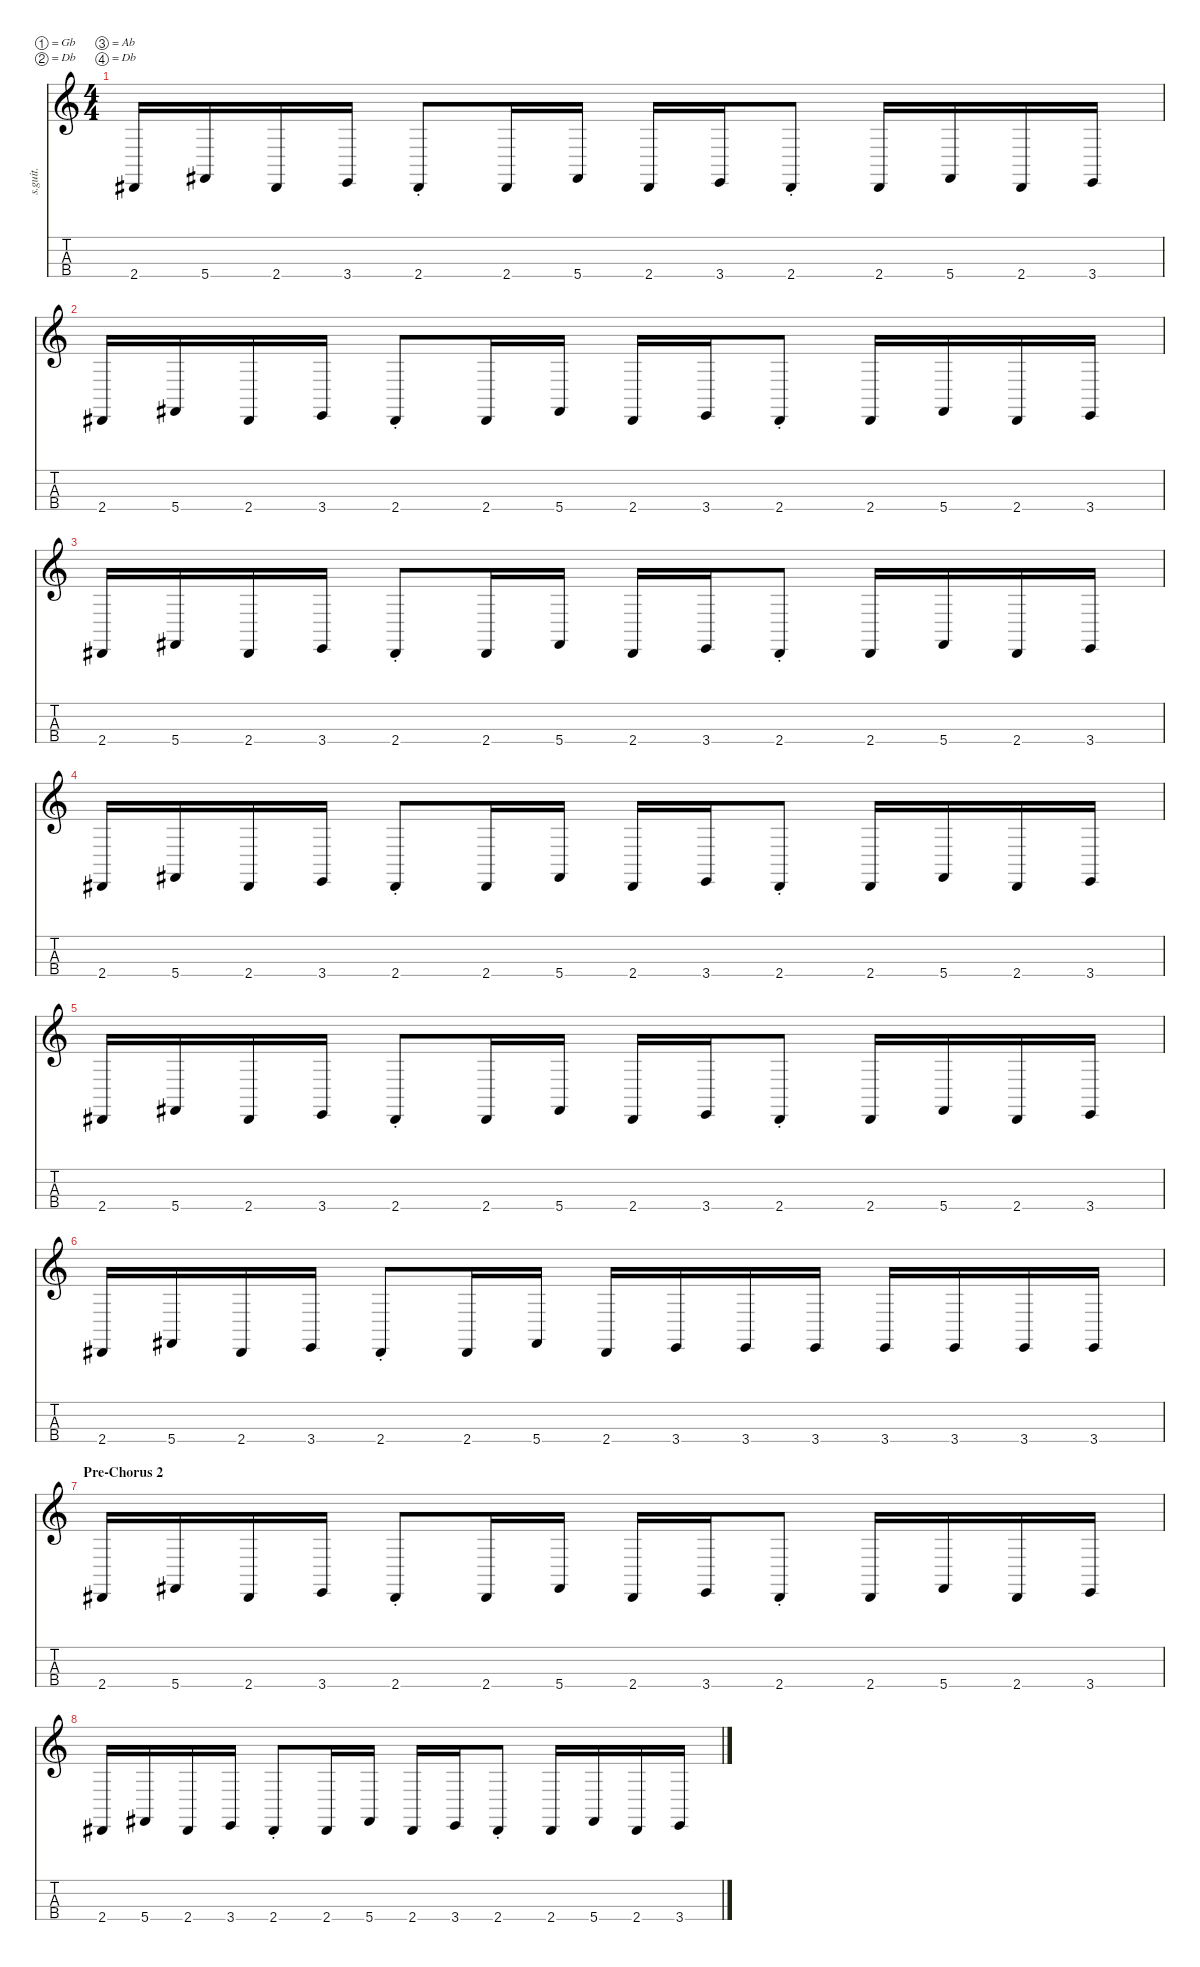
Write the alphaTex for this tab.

\defaultSystemsLayout 4
\hideDynamics
\bracketExtendMode nobrackets
\track ("Fuzz" "s.guit.") {instrument electricbassfinger}
\staff {score tabs}
\tuning (Gb2 Db2 Ab1 Db1)
\ts (4 4)
\tempo (90 hide)
\clef g2
\ks c
2.4{acc #}.16{lyrics (0 "") lyrics (1 "") lyrics (2 "") lyrics (3 "") lyrics (4 "") dy ff} 5.4{acc #}.16{lyrics (0 "") lyrics (1 "") lyrics (2 "") lyrics (3 "") lyrics (4 "")} 2.4{acc #}.16{lyrics (0 "") lyrics (1 "") lyrics (2 "") lyrics (3 "") lyrics (4 "")} 3.4.16{lyrics (0 "") lyrics (1 "") lyrics (2 "") lyrics (3 "") lyrics (4 "")} 2.4{st acc #}.8{lyrics (0 "") lyrics (1 "") lyrics (2 "") lyrics (3 "") lyrics (4 "")} 2.4{acc #}.16{lyrics (0 "") lyrics (1 "") lyrics (2 "") lyrics (3 "") lyrics (4 "")} 5.4{acc #}.16{lyrics (0 "") lyrics (1 "") lyrics (2 "") lyrics (3 "") lyrics (4 "")} 2.4{acc #}.16{lyrics (0 "") lyrics (1 "") lyrics (2 "") lyrics (3 "") lyrics (4 "")} 3.4.16{lyrics (0 "") lyrics (1 "") lyrics (2 "") lyrics (3 "") lyrics (4 "")} 2.4{st acc #}.8{lyrics (0 "") lyrics (1 "") lyrics (2 "") lyrics (3 "") lyrics (4 "")} 2.4{acc #}.16{lyrics (0 "") lyrics (1 "") lyrics (2 "") lyrics (3 "") lyrics (4 "")} 5.4{acc #}.16{lyrics (0 "") lyrics (1 "") lyrics (2 "") lyrics (3 "") lyrics (4 "")} 2.4{acc #}.16{lyrics (0 "") lyrics (1 "") lyrics (2 "") lyrics (3 "") lyrics (4 "")} 3.4.16{lyrics (0 "") lyrics (1 "") lyrics (2 "") lyrics (3 "") lyrics (4 "")} |
2.4{acc #}.16{lyrics (0 "") lyrics (1 "") lyrics (2 "") lyrics (3 "") lyrics (4 "")} 5.4{acc #}.16{lyrics (0 "") lyrics (1 "") lyrics (2 "") lyrics (3 "") lyrics (4 "")} 2.4{acc #}.16{lyrics (0 "") lyrics (1 "") lyrics (2 "") lyrics (3 "") lyrics (4 "")} 3.4.16{lyrics (0 "") lyrics (1 "") lyrics (2 "") lyrics (3 "") lyrics (4 "")} 2.4{st acc #}.8{lyrics (0 "") lyrics (1 "") lyrics (2 "") lyrics (3 "") lyrics (4 "")} 2.4{acc #}.16{lyrics (0 "") lyrics (1 "") lyrics (2 "") lyrics (3 "") lyrics (4 "")} 5.4{acc #}.16{lyrics (0 "") lyrics (1 "") lyrics (2 "") lyrics (3 "") lyrics (4 "")} 2.4{acc #}.16{lyrics (0 "") lyrics (1 "") lyrics (2 "") lyrics (3 "") lyrics (4 "")} 3.4.16{lyrics (0 "") lyrics (1 "") lyrics (2 "") lyrics (3 "") lyrics (4 "")} 2.4{st acc #}.8{lyrics (0 "") lyrics (1 "") lyrics (2 "") lyrics (3 "") lyrics (4 "")} 2.4{acc #}.16{lyrics (0 "") lyrics (1 "") lyrics (2 "") lyrics (3 "") lyrics (4 "")} 5.4{acc #}.16{lyrics (0 "") lyrics (1 "") lyrics (2 "") lyrics (3 "") lyrics (4 "")} 2.4{acc #}.16{lyrics (0 "") lyrics (1 "") lyrics (2 "") lyrics (3 "") lyrics (4 "")} 3.4.16{lyrics (0 "") lyrics (1 "") lyrics (2 "") lyrics (3 "") lyrics (4 "")} |
2.4{acc #}.16{lyrics (0 "") lyrics (1 "") lyrics (2 "") lyrics (3 "") lyrics (4 "")} 5.4{acc #}.16{lyrics (0 "") lyrics (1 "") lyrics (2 "") lyrics (3 "") lyrics (4 "")} 2.4{acc #}.16{lyrics (0 "") lyrics (1 "") lyrics (2 "") lyrics (3 "") lyrics (4 "")} 3.4.16{lyrics (0 "") lyrics (1 "") lyrics (2 "") lyrics (3 "") lyrics (4 "")} 2.4{st acc #}.8{lyrics (0 "") lyrics (1 "") lyrics (2 "") lyrics (3 "") lyrics (4 "")} 2.4{acc #}.16{lyrics (0 "") lyrics (1 "") lyrics (2 "") lyrics (3 "") lyrics (4 "")} 5.4{acc #}.16{lyrics (0 "") lyrics (1 "") lyrics (2 "") lyrics (3 "") lyrics (4 "")} 2.4{acc #}.16{lyrics (0 "") lyrics (1 "") lyrics (2 "") lyrics (3 "") lyrics (4 "")} 3.4.16{lyrics (0 "") lyrics (1 "") lyrics (2 "") lyrics (3 "") lyrics (4 "")} 2.4{st acc #}.8{lyrics (0 "") lyrics (1 "") lyrics (2 "") lyrics (3 "") lyrics (4 "")} 2.4{acc #}.16{lyrics (0 "") lyrics (1 "") lyrics (2 "") lyrics (3 "") lyrics (4 "")} 5.4{acc #}.16{lyrics (0 "") lyrics (1 "") lyrics (2 "") lyrics (3 "") lyrics (4 "")} 2.4{acc #}.16{lyrics (0 "") lyrics (1 "") lyrics (2 "") lyrics (3 "") lyrics (4 "")} 3.4.16{lyrics (0 "") lyrics (1 "") lyrics (2 "") lyrics (3 "") lyrics (4 "")} |
2.4{acc #}.16{lyrics (0 "") lyrics (1 "") lyrics (2 "") lyrics (3 "") lyrics (4 "")} 5.4{acc #}.16{lyrics (0 "") lyrics (1 "") lyrics (2 "") lyrics (3 "") lyrics (4 "")} 2.4{acc #}.16{lyrics (0 "") lyrics (1 "") lyrics (2 "") lyrics (3 "") lyrics (4 "")} 3.4.16{lyrics (0 "") lyrics (1 "") lyrics (2 "") lyrics (3 "") lyrics (4 "")} 2.4{st acc #}.8{lyrics (0 "") lyrics (1 "") lyrics (2 "") lyrics (3 "") lyrics (4 "")} 2.4{acc #}.16{lyrics (0 "") lyrics (1 "") lyrics (2 "") lyrics (3 "") lyrics (4 "")} 5.4{acc #}.16{lyrics (0 "") lyrics (1 "") lyrics (2 "") lyrics (3 "") lyrics (4 "")} 2.4{acc #}.16{lyrics (0 "") lyrics (1 "") lyrics (2 "") lyrics (3 "") lyrics (4 "")} 3.4.16{lyrics (0 "") lyrics (1 "") lyrics (2 "") lyrics (3 "") lyrics (4 "")} 2.4{st acc #}.8{lyrics (0 "") lyrics (1 "") lyrics (2 "") lyrics (3 "") lyrics (4 "")} 2.4{acc #}.16{lyrics (0 "") lyrics (1 "") lyrics (2 "") lyrics (3 "") lyrics (4 "")} 5.4{acc #}.16{lyrics (0 "") lyrics (1 "") lyrics (2 "") lyrics (3 "") lyrics (4 "")} 2.4{acc #}.16{lyrics (0 "") lyrics (1 "") lyrics (2 "") lyrics (3 "") lyrics (4 "")} 3.4.16{lyrics (0 "") lyrics (1 "") lyrics (2 "") lyrics (3 "") lyrics (4 "")} |
2.4{acc #}.16{lyrics (0 "") lyrics (1 "") lyrics (2 "") lyrics (3 "") lyrics (4 "")} 5.4{acc #}.16{lyrics (0 "") lyrics (1 "") lyrics (2 "") lyrics (3 "") lyrics (4 "")} 2.4{acc #}.16{lyrics (0 "") lyrics (1 "") lyrics (2 "") lyrics (3 "") lyrics (4 "")} 3.4.16{lyrics (0 "") lyrics (1 "") lyrics (2 "") lyrics (3 "") lyrics (4 "")} 2.4{st acc #}.8{lyrics (0 "") lyrics (1 "") lyrics (2 "") lyrics (3 "") lyrics (4 "")} 2.4{acc #}.16{lyrics (0 "") lyrics (1 "") lyrics (2 "") lyrics (3 "") lyrics (4 "")} 5.4{acc #}.16{lyrics (0 "") lyrics (1 "") lyrics (2 "") lyrics (3 "") lyrics (4 "")} 2.4{acc #}.16{lyrics (0 "") lyrics (1 "") lyrics (2 "") lyrics (3 "") lyrics (4 "")} 3.4.16{lyrics (0 "") lyrics (1 "") lyrics (2 "") lyrics (3 "") lyrics (4 "")} 2.4{st acc #}.8{lyrics (0 "") lyrics (1 "") lyrics (2 "") lyrics (3 "") lyrics (4 "")} 2.4{acc #}.16{lyrics (0 "") lyrics (1 "") lyrics (2 "") lyrics (3 "") lyrics (4 "")} 5.4{acc #}.16{lyrics (0 "") lyrics (1 "") lyrics (2 "") lyrics (3 "") lyrics (4 "")} 2.4{acc #}.16{lyrics (0 "") lyrics (1 "") lyrics (2 "") lyrics (3 "") lyrics (4 "")} 3.4.16{lyrics (0 "") lyrics (1 "") lyrics (2 "") lyrics (3 "") lyrics (4 "")} |
2.4{acc #}.16{lyrics (0 "") lyrics (1 "") lyrics (2 "") lyrics (3 "") lyrics (4 "")} 5.4{acc #}.16{lyrics (0 "") lyrics (1 "") lyrics (2 "") lyrics (3 "") lyrics (4 "")} 2.4{acc #}.16{lyrics (0 "") lyrics (1 "") lyrics (2 "") lyrics (3 "") lyrics (4 "")} 3.4.16{lyrics (0 "") lyrics (1 "") lyrics (2 "") lyrics (3 "") lyrics (4 "")} 2.4{st acc #}.8{lyrics (0 "") lyrics (1 "") lyrics (2 "") lyrics (3 "") lyrics (4 "")} 2.4{acc #}.16{lyrics (0 "") lyrics (1 "") lyrics (2 "") lyrics (3 "") lyrics (4 "")} 5.4{acc #}.16{lyrics (0 "") lyrics (1 "") lyrics (2 "") lyrics (3 "") lyrics (4 "")} 2.4{acc #}.16{lyrics (0 "") lyrics (1 "") lyrics (2 "") lyrics (3 "") lyrics (4 "")} 3.4.16{lyrics (0 "") lyrics (1 "") lyrics (2 "") lyrics (3 "") lyrics (4 "")} 3.4.16{lyrics (0 "") lyrics (1 "") lyrics (2 "") lyrics (3 "") lyrics (4 "")} 3.4.16{lyrics (0 "") lyrics (1 "") lyrics (2 "") lyrics (3 "") lyrics (4 "")} 3.4.16{lyrics (0 "") lyrics (1 "") lyrics (2 "") lyrics (3 "") lyrics (4 "")} 3.4.16{lyrics (0 "") lyrics (1 "") lyrics (2 "") lyrics (3 "") lyrics (4 "")} 3.4.16{lyrics (0 "") lyrics (1 "") lyrics (2 "") lyrics (3 "") lyrics (4 "")} 3.4.16{lyrics (0 "") lyrics (1 "") lyrics (2 "") lyrics (3 "") lyrics (4 "")} |
\section ("" "Pre-Chorus 2")
2.4{acc #}.16{lyrics (0 "") lyrics (1 "") lyrics (2 "") lyrics (3 "") lyrics (4 "")} 5.4{acc #}.16{lyrics (0 "") lyrics (1 "") lyrics (2 "") lyrics (3 "") lyrics (4 "")} 2.4{acc #}.16{lyrics (0 "") lyrics (1 "") lyrics (2 "") lyrics (3 "") lyrics (4 "")} 3.4.16{lyrics (0 "") lyrics (1 "") lyrics (2 "") lyrics (3 "") lyrics (4 "")} 2.4{st acc #}.8{lyrics (0 "") lyrics (1 "") lyrics (2 "") lyrics (3 "") lyrics (4 "")} 2.4{acc #}.16{lyrics (0 "") lyrics (1 "") lyrics (2 "") lyrics (3 "") lyrics (4 "")} 5.4{acc #}.16{lyrics (0 "") lyrics (1 "") lyrics (2 "") lyrics (3 "") lyrics (4 "")} 2.4{acc #}.16{lyrics (0 "") lyrics (1 "") lyrics (2 "") lyrics (3 "") lyrics (4 "")} 3.4.16{lyrics (0 "") lyrics (1 "") lyrics (2 "") lyrics (3 "") lyrics (4 "")} 2.4{st acc #}.8{lyrics (0 "") lyrics (1 "") lyrics (2 "") lyrics (3 "") lyrics (4 "")} 2.4{acc #}.16{lyrics (0 "") lyrics (1 "") lyrics (2 "") lyrics (3 "") lyrics (4 "")} 5.4{acc #}.16{lyrics (0 "") lyrics (1 "") lyrics (2 "") lyrics (3 "") lyrics (4 "")} 2.4{acc #}.16{lyrics (0 "") lyrics (1 "") lyrics (2 "") lyrics (3 "") lyrics (4 "")} 3.4.16{lyrics (0 "") lyrics (1 "") lyrics (2 "") lyrics (3 "") lyrics (4 "")} |
2.4{acc #}.16{lyrics (0 "") lyrics (1 "") lyrics (2 "") lyrics (3 "") lyrics (4 "")} 5.4{acc #}.16{lyrics (0 "") lyrics (1 "") lyrics (2 "") lyrics (3 "") lyrics (4 "")} 2.4{acc #}.16{lyrics (0 "") lyrics (1 "") lyrics (2 "") lyrics (3 "") lyrics (4 "")} 3.4.16{lyrics (0 "") lyrics (1 "") lyrics (2 "") lyrics (3 "") lyrics (4 "")} 2.4{st acc #}.8{lyrics (0 "") lyrics (1 "") lyrics (2 "") lyrics (3 "") lyrics (4 "")} 2.4{acc #}.16{lyrics (0 "") lyrics (1 "") lyrics (2 "") lyrics (3 "") lyrics (4 "")} 5.4{acc #}.16{lyrics (0 "") lyrics (1 "") lyrics (2 "") lyrics (3 "") lyrics (4 "")} 2.4{acc #}.16{lyrics (0 "") lyrics (1 "") lyrics (2 "") lyrics (3 "") lyrics (4 "")} 3.4.16{lyrics (0 "") lyrics (1 "") lyrics (2 "") lyrics (3 "") lyrics (4 "")} 2.4{st acc #}.8{lyrics (0 "") lyrics (1 "") lyrics (2 "") lyrics (3 "") lyrics (4 "")} 2.4{acc #}.16{lyrics (0 "") lyrics (1 "") lyrics (2 "") lyrics (3 "") lyrics (4 "")} 5.4{acc #}.16{lyrics (0 "") lyrics (1 "") lyrics (2 "") lyrics (3 "") lyrics (4 "")} 2.4{acc #}.16{lyrics (0 "") lyrics (1 "") lyrics (2 "") lyrics (3 "") lyrics (4 "")} 3.4.16{lyrics (0 "") lyrics (1 "") lyrics (2 "") lyrics (3 "") lyrics (4 "")}
